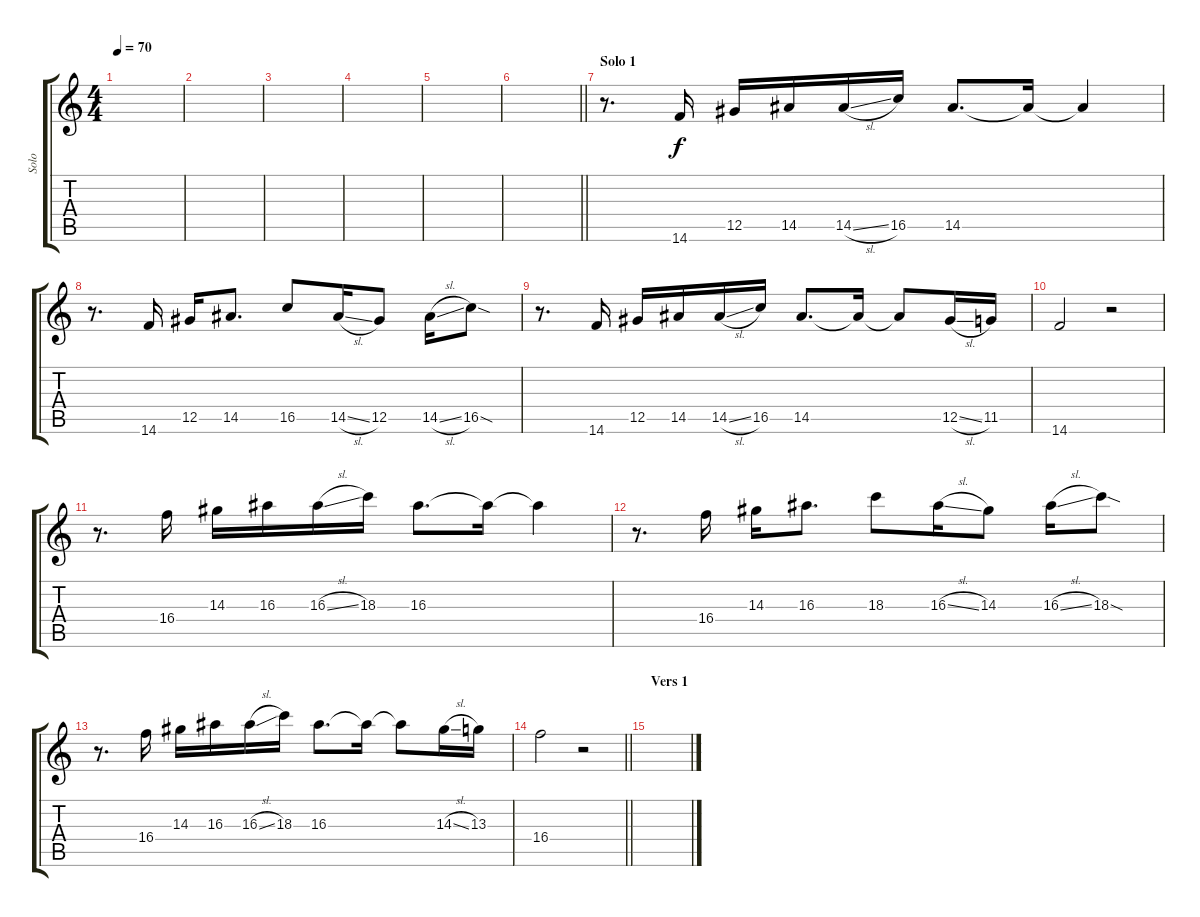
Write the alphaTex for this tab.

\track ("Solo" "Solo") {instrument overdrivenguitar}
\staff {score tabs}
\tuning (Eb4 Bb3 Gb3 Db3 Ab2 Eb2) {hide}
\ts (4 4)
\tempo 70
\clef g2
\ks c
|
|
|
|
|
\barLineRight lightlight
|
\section ("" "Solo 1")
r.8{d} 14.6.16 12.5.16 14.5.16 14.5{sl}.16 16.5.16 14.5.8{d} 14.5{t}.16 14.5{t}.4 |
r.8{d} 14.6.16 12.5.16 14.5.8{d} 16.5.8 14.5{sl}.16 12.5.8 14.5{sl}.16 16.5{sod}.8 |
r.8{d} 14.6.16 12.5.16 14.5.16 14.5{sl}.16 16.5.16 14.5.8{d} 14.5{t}.16 14.5{t}.8 12.5{sl}.16 11.5.16 |
14.6.2 r.2 |
r.8{d} 16.4.16 14.3.16 16.3.16 16.3{sl}.16 18.3.16 16.3.8{d} 16.3{t}.16 16.3{t}.4 |
r.8{d} 16.4.16 14.3.16 16.3.8{d} 18.3.8 16.3{sl}.16 14.3.8 16.3{sl}.16 18.3{sod}.8 |
r.8{d} 16.4.16 14.3.16 16.3.16 16.3{sl}.16 18.3.16 16.3.8{d} 16.3{t}.16 16.3{t}.8 14.3{sl}.16 13.3.16 |
\barLineRight lightlight
16.4.2 r.2 |
\section ("" "Vers 1")
